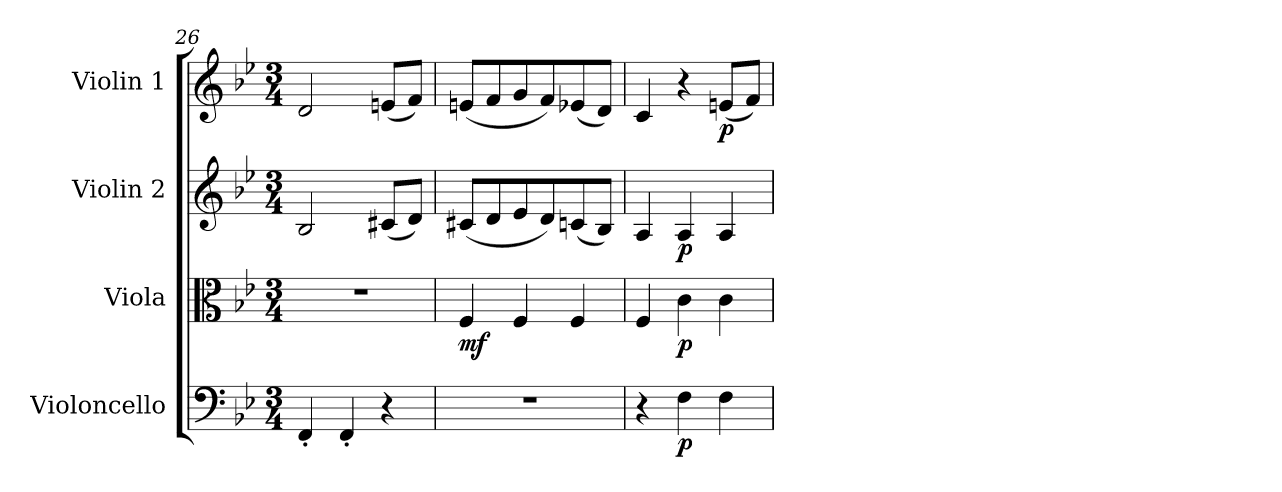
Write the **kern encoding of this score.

**kern	**dynam	**kern	**dynam	**kern	**dynam	**kern	**dynam
*part4	*part4	*part3	*part3	*part2	*part2	*part1	*part1
*staff4	*staff4	*staff3	*staff3	*staff2	*staff2	*staff1	*staff1
*I"Violoncello	*	*I"Viola	*	*I"Violin 2	*	*I"Violin 1	*
*I'Vc	*	*I'Vla	*	*I'Vln	*	*I'Vln	*
*clefF4	*	*clefC3	*	*clefG2	*	*clefG2	*
*k[b-e-]	*	*k[b-e-]	*	*k[b-e-]	*	*k[b-e-]	*
*M3/4	*	*M3/4	*	*M3/4	*	*M3/4	*
=26	=26	=26	=26	=26	=26	=26	=26
4FF'/	.	2.r	.	2B-/	.	2d/	.
4FF'/	.	.	.	.	.	.	.
4r	.	.	.	(8c#X/L	.	(8en/L	.
.	.	.	.	8d/J)	.	8f/J)	.
=27	=27	=27	=27	=27	=27	=27	=27
!	!	!	!LO:DY:b	!	!	!	!
2.r	.	4F/	mf	(8c#X/L	.	(8en/L	.
.	.	.	.	8d/	.	8f/	.
.	.	4F/	.	8e-/	.	8g/	.
.	.	.	.	8d/)	.	8f/)	.
.	.	4F/	.	(8cn/	.	(8e-X/	.
.	.	.	.	8B-/J)	.	8d/J)	.
=28	=28	=28	=28	=28	=28	=28	=28
4r	.	4F/	.	4A/	.	4c/	.
!	!LO:DY:b	!	!LO:DY:b	!	!LO:DY:b	!	!
4F\	p	4c\	p	4A/	p	4r	.
!	!	!	!	!	!	!	!LO:DY:b
4F\	.	4c\	.	4A/	.	(8en/L	p
.	.	.	.	.	.	8f/J)	.
=	=	=	=	=	=	=	=
*-	*-	*-	*-	*-	*-	*-	*-
